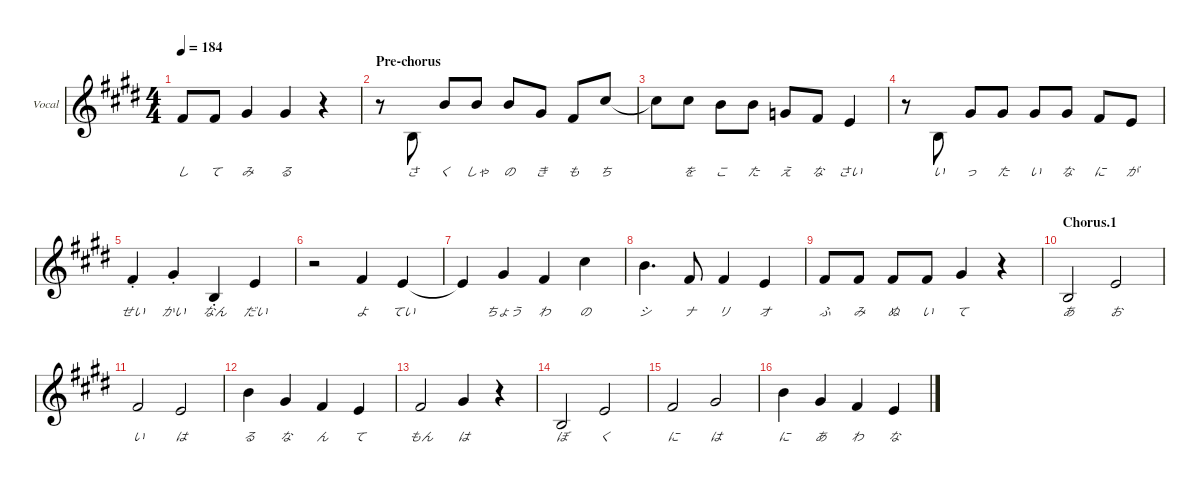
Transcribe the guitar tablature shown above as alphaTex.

\defaultSystemsLayout 4
\hideDynamics
\bracketExtendMode nobrackets
\firstSystemTrackNameOrientation horizontal
\track ("Vocal" "Vocal") {defaultSystemsLayout 4 mute instrument lead7fifths}
\staff {score}
\tuning (E4 B3 G3 D3 A2 E2)
\ts (4 4)
\tempo 184
\clef g2
\scale
0.232539
\ks e
2.1{acc #}.8{lyrics (0 "し") lyrics (1 "") lyrics (2 "") lyrics (3 "") lyrics (4 "") dy f beam Up} 2.1{acc #}.8{lyrics (0 "て") lyrics (1 "") lyrics (2 "") lyrics (3 "") lyrics (4 "") beam Up} 4.1{acc #}.4{lyrics (0 "み") lyrics (1 "") lyrics (2 "") lyrics (3 "") lyrics (4 "") beam Up} 4.1{acc #}.4{lyrics (0 "る") lyrics (1 "") lyrics (2 "") lyrics (3 "") lyrics (4 "") beam Up} r.4{beam Down} |
\section ("" "Pre-chorus")
\scale
0.302382 r.8{beam Down} 0.2{acc forcenatural}.8{lyrics (0 "さ") lyrics (1 "") lyrics (2 "") lyrics (3 "") lyrics (4 "") beam Up} 7.1{acc forcenatural}.8{lyrics (0 "く") lyrics (1 "") lyrics (2 "") lyrics (3 "") lyrics (4 "") beam Up} 7.1{acc forcenatural}.8{lyrics (0 "しゃ") lyrics (1 "") lyrics (2 "") lyrics (3 "") lyrics (4 "") beam Up} 7.1{acc forcenatural}.8{lyrics (0 "の") lyrics (1 "") lyrics (2 "") lyrics (3 "") lyrics (4 "") beam Up} 4.1{acc #}.8{lyrics (0 "き") lyrics (1 "") lyrics (2 "") lyrics (3 "") lyrics (4 "") beam Up} 2.1{acc #}.8{lyrics (0 "も") lyrics (1 "") lyrics (2 "") lyrics (3 "") lyrics (4 "") beam Up} 9.1{acc #}.8{lyrics (0 "ち") lyrics (1 "") lyrics (2 "") lyrics (3 "") lyrics (4 "") beam Up} |
\scale
0.23254 9.1{t acc #}.8{beam Down} 9.1{acc #}.8{lyrics (0 "を") lyrics (1 "") lyrics (2 "") lyrics (3 "") lyrics (4 "") beam Down} 7.1{acc forcenatural}.8{lyrics (0 "こ") lyrics (1 "") lyrics (2 "") lyrics (3 "") lyrics (4 "") beam Down} 12.2{acc forcenatural}.8{lyrics (0 "た") lyrics (1 "") lyrics (2 "") lyrics (3 "") lyrics (4 "") beam Down} 3.1{acc forcenatural}.8{lyrics (0 "え") lyrics (1 "") lyrics (2 "") lyrics (3 "") lyrics (4 "") beam Up} 2.1{acc #}.8{lyrics (0 "な") lyrics (1 "") lyrics (2 "") lyrics (3 "") lyrics (4 "") beam Up} 0.1{acc forcenatural}.4{lyrics (0 "さい") lyrics (1 "") lyrics (2 "") lyrics (3 "") lyrics (4 "") beam Up} |
\scale
0.232539 r.8{beam Down} 0.2{acc forcenatural}.8{lyrics (0 "い") lyrics (1 "") lyrics (2 "") lyrics (3 "") lyrics (4 "") beam Up} 4.1{acc #}.8{lyrics (0 "っ") lyrics (1 "") lyrics (2 "") lyrics (3 "") lyrics (4 "") beam Up} 4.1{acc #}.8{lyrics (0 "た") lyrics (1 "") lyrics (2 "") lyrics (3 "") lyrics (4 "") beam Up} 4.1{acc #}.8{lyrics (0 "い") lyrics (1 "") lyrics (2 "") lyrics (3 "") lyrics (4 "") beam Up} 4.1{acc #}.8{lyrics (0 "な") lyrics (1 "") lyrics (2 "") lyrics (3 "") lyrics (4 "") beam Up} 2.1{acc #}.8{lyrics (0 "に") lyrics (1 "") lyrics (2 "") lyrics (3 "") lyrics (4 "") beam Up} 0.1{acc forcenatural}.8{lyrics (0 "が") lyrics (1 "") lyrics (2 "") lyrics (3 "") lyrics (4 "") beam Up} |
\scale
0.23254 2.1{st acc #}.4{lyrics (0 "せい") lyrics (1 "") lyrics (2 "") lyrics (3 "") lyrics (4 "") beam Up} 4.1{st acc #}.4{lyrics (0 "かい") lyrics (1 "") lyrics (2 "") lyrics (3 "") lyrics (4 "") beam Up} 0.2{st acc forcenatural}.4{lyrics (0 "なん") lyrics (1 "") lyrics (2 "") lyrics (3 "") lyrics (4 "") beam Up} 0.1{acc forcenatural}.4{lyrics (0 "だい") lyrics (1 "") lyrics (2 "") lyrics (3 "") lyrics (4 "") beam Up} |
\scale
0.302382 r.2{beam Down} 2.1{acc #}.4{lyrics (0 "よ") lyrics (1 "") lyrics (2 "") lyrics (3 "") lyrics (4 "") beam Up} 0.1{acc forcenatural}.4{lyrics (0 "てい") lyrics (1 "") lyrics (2 "") lyrics (3 "") lyrics (4 "") beam Up} |
\scale
0.23254 0.1{t acc forcenatural}.4{beam Up} 4.1{acc #}.4{lyrics (0 "ちょう") lyrics (1 "") lyrics (2 "") lyrics (3 "") lyrics (4 "") beam Up} 2.1{acc #}.4{lyrics (0 "わ") lyrics (1 "") lyrics (2 "") lyrics (3 "") lyrics (4 "") beam Up} 9.1{acc #}.4{lyrics (0 "の") lyrics (1 "") lyrics (2 "") lyrics (3 "") lyrics (4 "") beam Down} |
\scale
0.232539 7.1{acc forcenatural}.4{d lyrics (0 "シ") lyrics (1 "") lyrics (2 "") lyrics (3 "") lyrics (4 "") beam Down} 2.1{acc #}.8{lyrics (0 "ナ") lyrics (1 "") lyrics (2 "") lyrics (3 "") lyrics (4 "") beam Up} 2.1{acc #}.4{lyrics (0 "リ") lyrics (1 "") lyrics (2 "") lyrics (3 "") lyrics (4 "") beam Up} 0.1{acc forcenatural}.4{lyrics (0 "オ") lyrics (1 "") lyrics (2 "") lyrics (3 "") lyrics (4 "") beam Up} |
\scale
0.232539 2.1{acc #}.8{lyrics (0 "ふ") lyrics (1 "") lyrics (2 "") lyrics (3 "") lyrics (4 "") beam Up} 2.1{acc #}.8{lyrics (0 "み") lyrics (1 "") lyrics (2 "") lyrics (3 "") lyrics (4 "") beam Up} 2.1{acc #}.8{lyrics (0 "ぬ") lyrics (1 "") lyrics (2 "") lyrics (3 "") lyrics (4 "") beam Up} 2.1{acc #}.8{lyrics (0 "い") lyrics (1 "") lyrics (2 "") lyrics (3 "") lyrics (4 "") beam Up} 4.1{acc #}.4{lyrics (0 "て") lyrics (1 "") lyrics (2 "") lyrics (3 "") lyrics (4 "") beam Up} r.4{beam Down} |
\section ("" "Chorus.1")
\scale
0.302382 0.2{acc forcenatural}.2{lyrics (0 "あ") lyrics (1 "") lyrics (2 "") lyrics (3 "") lyrics (4 "") beam Up} 0.1{acc forcenatural}.2{lyrics (0 "お") lyrics (1 "") lyrics (2 "") lyrics (3 "") lyrics (4 "") beam Up} |
\scale
0.232539 2.1{acc #}.2{lyrics (0 "い") lyrics (1 "") lyrics (2 "") lyrics (3 "") lyrics (4 "") beam Up} 0.1{acc forcenatural}.2{lyrics (0 "は") lyrics (1 "") lyrics (2 "") lyrics (3 "") lyrics (4 "") beam Up} |
\scale
0.232539 7.1{acc forcenatural}.4{lyrics (0 "る") lyrics (1 "") lyrics (2 "") lyrics (3 "") lyrics (4 "") beam Down} 4.1{acc #}.4{lyrics (0 "な") lyrics (1 "") lyrics (2 "") lyrics (3 "") lyrics (4 "") beam Up} 2.1{acc #}.4{lyrics (0 "ん") lyrics (1 "") lyrics (2 "") lyrics (3 "") lyrics (4 "") beam Up} 0.1{acc forcenatural}.4{lyrics (0 "て") lyrics (1 "") lyrics (2 "") lyrics (3 "") lyrics (4 "") beam Up} |
\scale
0.23254 2.1{acc #}.2{lyrics (0 "もん") lyrics (1 "") lyrics (2 "") lyrics (3 "") lyrics (4 "") beam Up} 4.1{acc #}.4{lyrics (0 "は") lyrics (1 "") lyrics (2 "") lyrics (3 "") lyrics (4 "") beam Up} r.4{beam Down} |
\scale
0.302382 0.2{acc forcenatural}.2{lyrics (0 "ぼ") lyrics (1 "") lyrics (2 "") lyrics (3 "") lyrics (4 "") beam Up} 0.1{acc forcenatural}.2{lyrics (0 "く") lyrics (1 "") lyrics (2 "") lyrics (3 "") lyrics (4 "") beam Up} |
\scale
0.23254 2.1{acc #}.2{lyrics (0 "に") lyrics (1 "") lyrics (2 "") lyrics (3 "") lyrics (4 "") beam Up} 4.1{acc #}.2{lyrics (0 "は") lyrics (1 "") lyrics (2 "") lyrics (3 "") lyrics (4 "") beam Up} |
\scale
0.232539 7.1{acc forcenatural}.4{lyrics (0 "に") lyrics (1 "") lyrics (2 "") lyrics (3 "") lyrics (4 "") beam Down} 4.1{acc #}.4{lyrics (0 "あ") lyrics (1 "") lyrics (2 "") lyrics (3 "") lyrics (4 "") beam Up} 2.1{acc #}.4{lyrics (0 "わ") lyrics (1 "") lyrics (2 "") lyrics (3 "") lyrics (4 "") beam Up} 0.1{acc forcenatural}.4{lyrics (0 "な") lyrics (1 "") lyrics (2 "") lyrics (3 "") lyrics (4 "") beam Up}
